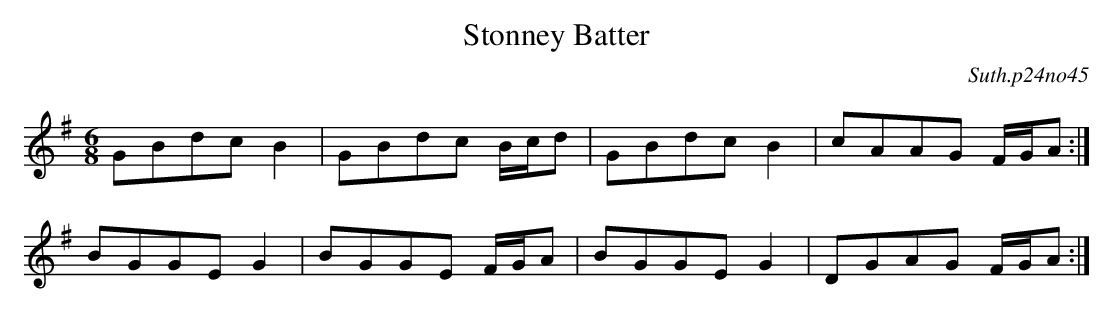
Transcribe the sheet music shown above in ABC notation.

X:1
T:Stonney Batter
C:Suth.p24no45
M:6/8
L:1/8
K:G
GBdcB2|GBdc B/c/d|GBdcB2|cAAG F/G/A:|
BGGEG2|BGGE F/G/A|BGGEG2|DGAG F/G/A:|
